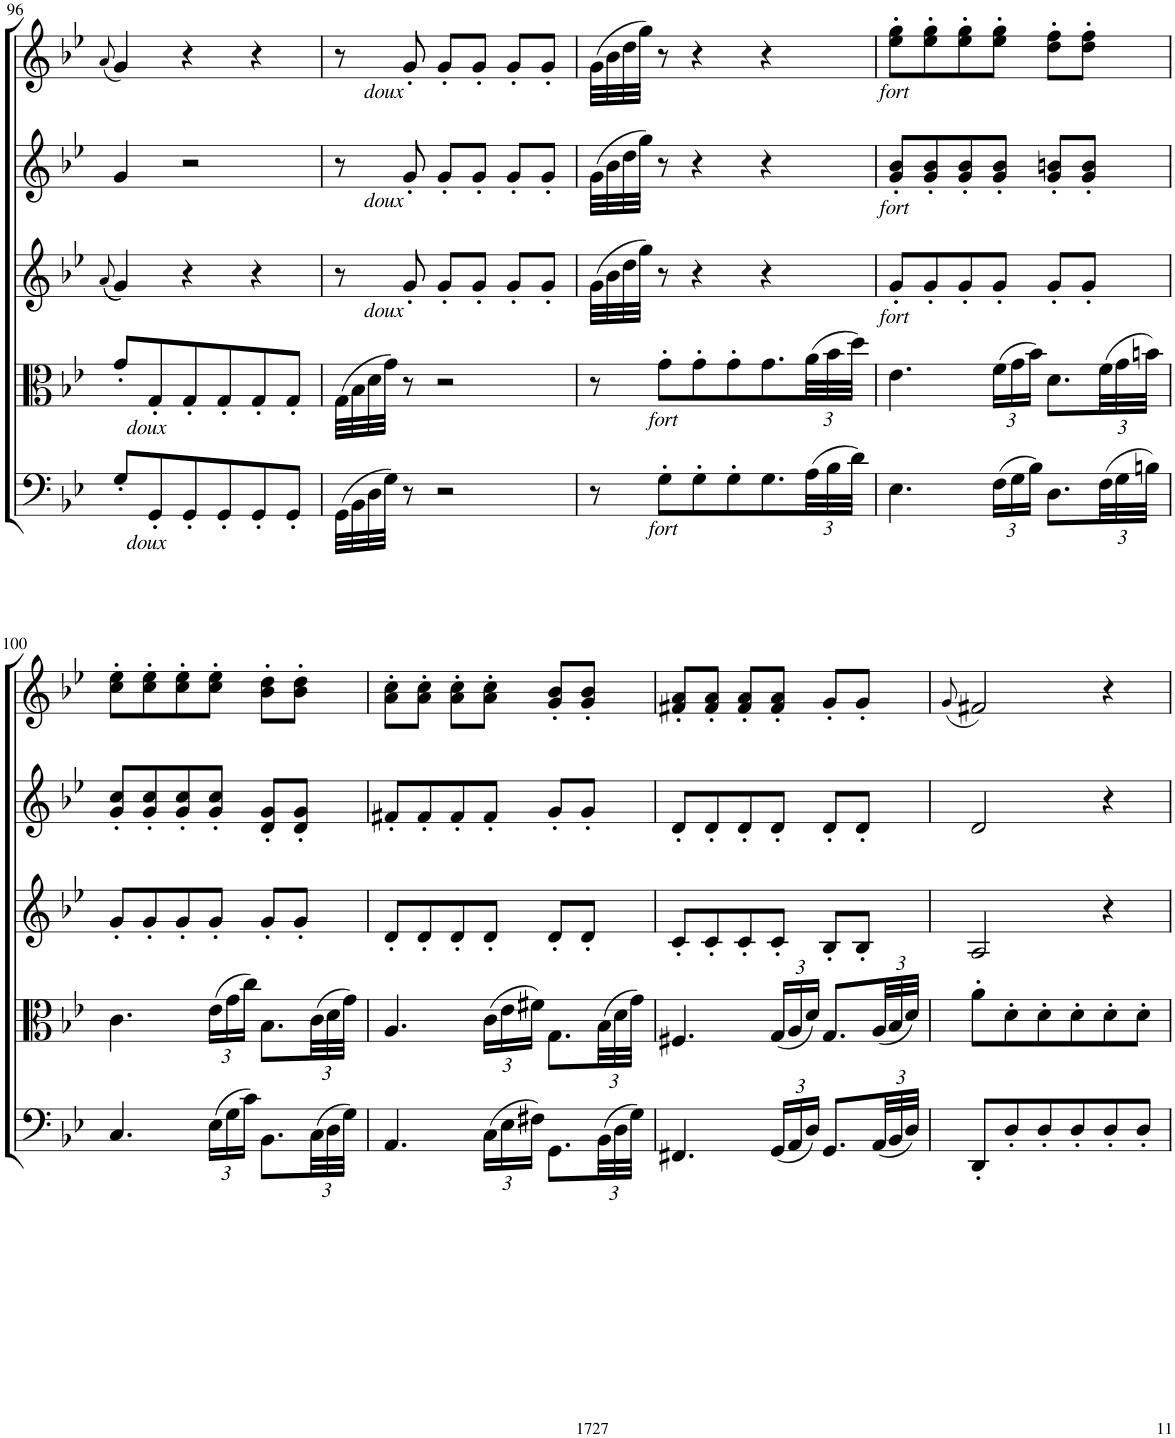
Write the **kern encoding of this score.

**kern	**kern	**kern	**kern	**kern
*part5	*part4	*part3	*part2	*part1
*staff5	*staff4	*staff3	*staff2	*staff1
*I"Violoncello (2 Violoncelles)	*I"Viola	*I"Violin III	*I"Violin II	*I"Violin I
*I'Vc	*I'Vla	*I'Vln	*I'Vln	*I'Vln
!!LO:PB:g=z
*clefF4	*clefC3	*clefG2	*clefG2	*clefG2
*k[b-e-]	*k[b-e-]	*k[b-e-]	*k[b-e-]	*k[b-e-]
*M3/4	*M3/4	*M3/4	*M3/4	*M3/4
=96	=96	=96	=96	=96
.	.	((8qa/	.	(8qa/
8G'/L	8g'/L	4g/))	4g/	4g/)
!	!LO:TX:b:i:t=doux	!	!	!
!LO:TX:b:i:t=doux	!	!	!	!
8GG'/	8G'/	.	.	.
8GG'/	8G'/	4r	2r	4r
8GG'/	8G'/	.	.	.
8GG'/	8G'/	4r	.	4r
8GG'/J	8G'/J	.	.	.
=97	=97	=97	=97	=97
(32GG\LLL	(32G\LLL	8r	8r	8r
32BB-\	32B-\	.	.	.
32D\	32d\	.	.	.
32G\JJJ)	32g\JJJ)	.	.	.
!	!	!	!	!LO:TX:b:i:t=doux
!	!	!	!LO:TX:b:i:t=doux	!
!	!	!LO:TX:b:i:t=doux	!	!
8r	8r	8g'/	8g'/	8g'/
2r	2r	8g'/L	8g'/L	8g'/L
.	.	8g'/J	8g'/J	8g'/J
.	.	8g'/L	8g'/L	8g'/L
.	.	8g'/J	8g'/J	8g'/J
=98	=98	=98	=98	=98
8r	8r	(32g\LLL	(32g\LLL	(32g\LLL
.	.	32b-\	32b-\	32b-\
.	.	32dd\	32dd\	32dd\
.	.	32gg\JJJ)	32gg\JJJ)	32gg\JJJ)
!	!LO:TX:b:i:t=fort	!	!	!
!LO:TX:b:i:t=fort	!	!	!	!
8G'\L	8g'\L	8r	8r	8r
8G'\	8g'\	4r	4r	4r
8G'\	8g'\	.	.	.
8.G\	8.g\	4r	4r	4r
*Xbrackettup	*Xbrackettup	*	*	*
(48A\LL	(48a\LL	.	.	.
48B-\	48b-\	.	.	.
48d\JJJ)	48dd\JJJ)	.	.	.
=99	=99	=99	=99	=99
!	!	!	!	!LO:TX:b:i:t=fort
!	!	!	!LO:TX:b:i:t=fort	!
!	!	!LO:TX:b:i:t=fort	!	!
4.E-\	4.e-\	8g'/L	8g/' 8b-/'L	8ee-\' 8gg\'L
.	.	8g'/	8g/' 8b-/'	8ee-\' 8gg\'
.	.	8g'/	8g/' 8b-/'	8ee-\' 8gg\'
(24F\LL	(24f\LL	8g'/J	8g/' 8b-/'J	8ee-\' 8gg\'J
24G\	24g\	.	.	.
24B-\JJ)	24b-\JJ)	.	.	.
8.D\L	8.d\L	8g'/L	8g/' 8bn/'L	8dd\' 8ff\'L
.	.	8g'/J	8g/' 8b/'J	8dd\' 8ff\'J
(48F\LL	(48f\LL	.	.	.
48G\	48g\	.	.	.
48Bn\JJJ)	48bn\JJJ)	.	.	.
!!LO:LB:g=z
=100	=100	=100	=100	=100
4.C/	4.c\	8g'/L	8g/' 8cc/'L	8cc\' 8ee-\'L
.	.	8g'/	8g/' 8cc/'	8cc\' 8ee-\'
.	.	8g'/	8g/' 8cc/'	8cc\' 8ee-\'
(24E-\LL	(24e-\LL	8g'/J	8g/' 8cc/'J	8cc\' 8ee-\'J
24G\	24g\	.	.	.
24c\JJ)	24cc\JJ)	.	.	.
8.BB-\L	8.B-\L	8g'/L	8d/' 8g/'L	8b-\' 8dd\'L
.	.	8g'/J	8d/' 8g/'J	8b-\' 8dd\'J
(48C\LL	(48c\LL	.	.	.
48D\	48d\	.	.	.
48G\JJJ)	48g\JJJ)	.	.	.
=101	=101	=101	=101	=101
4.AA/	4.A/	8d'/L	8f#X'/L	8a\' 8cc\'L
.	.	8d'/	8f#'/	8a\' 8cc\'J
.	.	8d'/	8f#'/	8a\' 8cc\'L
(24C\LL	(24c\LL	8d'/J	8f#'/J	8a\' 8cc\'J
24E-\	24e-\	.	.	.
24F#X\JJ)	24f#X\JJ)	.	.	.
8.GG\L	8.G\L	8d'/L	8g'/L	8g/' 8b-/'L
.	.	8d'/J	8g'/J	8g/' 8b-/'J
(48BB-\LL	(48B-\LL	.	.	.
48D\	48d\	.	.	.
48G\JJJ)	48g\JJJ)	.	.	.
=102	=102	=102	=102	=102
4.FF#X/	4.F#X/	8c'/L	8d'/L	8f#X/' 8a/'L
.	.	8c'/	8d'/	8f#/' 8a/'J
.	.	8c'/	8d'/	8f#/' 8a/'L
(24GG/LL	(24G/LL	8c'/J	8d'/J	8f#/' 8a/'J
24AA/	24A/	.	.	.
24D/JJ)	24d/JJ)	.	.	.
8.GG/L	8.G/L	8B-'/L	8d'/L	8g'/L
.	.	8B-'/J	8d'/J	8g'/J
(48AA/LL	(48A/LL	.	.	.
48BB-/	48B-/	.	.	.
48D/JJJ)	48d/JJJ)	.	.	.
=103	=103	=103	=103	=103
.	.	.	.	(8qg/
8DD'/L	8a'\L	2A/	2d/	2f#X/)
8D'/	8d'\	.	.	.
8D'/	8d'\	.	.	.
8D'/	8d'\	.	.	.
8D'/	8d'\	4r	4r	4r
8D'/J	8d'\J	.	.	.
=	=	=	=	=
*-	*-	*-	*-	*-
